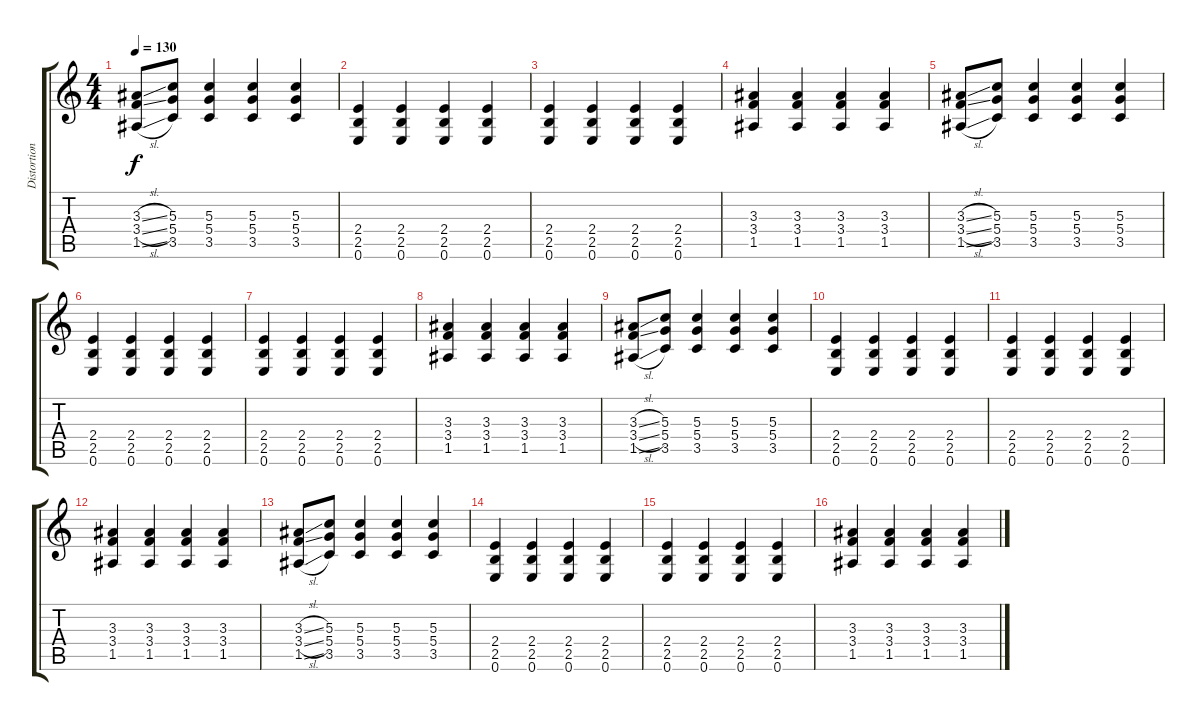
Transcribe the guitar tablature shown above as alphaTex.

\track ("Distortion Guitar 1" "Distortion") {instrument distortionguitar}
\staff {score tabs}
\tuning (E4 B3 G3 D3 A2 E2) {hide}
\ts (4 4)
\tempo 130
\clef g2
\ks c
(3.3{sl} 3.4{sl} 1.5{sl}).8{dy f} (5.3 5.4 3.5).8 (5.3 5.4 3.5).4 (5.3 5.4 3.5).4 (5.3 5.4 3.5).4 |
(2.4 2.5 0.6).4 (2.4 2.5 0.6).4 (2.4 2.5 0.6).4 (2.4 2.5 0.6).4 |
(2.4 2.5 0.6).4 (2.4 2.5 0.6).4 (2.4 2.5 0.6).4 (2.4 2.5 0.6).4 |
(3.3 3.4 1.5).4 (3.3 3.4 1.5).4 (3.3 3.4 1.5).4 (3.3 3.4 1.5).4 |
(3.3{sl} 3.4{sl} 1.5{sl}).8 (5.3 5.4 3.5).8 (5.3 5.4 3.5).4 (5.3 5.4 3.5).4 (5.3 5.4 3.5).4 |
(2.4 2.5 0.6).4 (2.4 2.5 0.6).4 (2.4 2.5 0.6).4 (2.4 2.5 0.6).4 |
(2.4 2.5 0.6).4 (2.4 2.5 0.6).4 (2.4 2.5 0.6).4 (2.4 2.5 0.6).4 |
(3.3 3.4 1.5).4 (3.3 3.4 1.5).4 (3.3 3.4 1.5).4 (3.3 3.4 1.5).4 |
(3.3{sl} 3.4{sl} 1.5{sl}).8 (5.3 5.4 3.5).8 (5.3 5.4 3.5).4 (5.3 5.4 3.5).4 (5.3 5.4 3.5).4 |
(2.4 2.5 0.6).4 (2.4 2.5 0.6).4 (2.4 2.5 0.6).4 (2.4 2.5 0.6).4 |
(2.4 2.5 0.6).4 (2.4 2.5 0.6).4 (2.4 2.5 0.6).4 (2.4 2.5 0.6).4 |
(3.3 3.4 1.5).4 (3.3 3.4 1.5).4 (3.3 3.4 1.5).4 (3.3 3.4 1.5).4 |
(3.3{sl} 3.4{sl} 1.5{sl}).8 (5.3 5.4 3.5).8 (5.3 5.4 3.5).4 (5.3 5.4 3.5).4 (5.3 5.4 3.5).4 |
(2.4 2.5 0.6).4 (2.4 2.5 0.6).4 (2.4 2.5 0.6).4 (2.4 2.5 0.6).4 |
(2.4 2.5 0.6).4 (2.4 2.5 0.6).4 (2.4 2.5 0.6).4 (2.4 2.5 0.6).4 |
(3.3 3.4 1.5).4 (3.3 3.4 1.5).4 (3.3 3.4 1.5).4 (3.3 3.4 1.5).4
